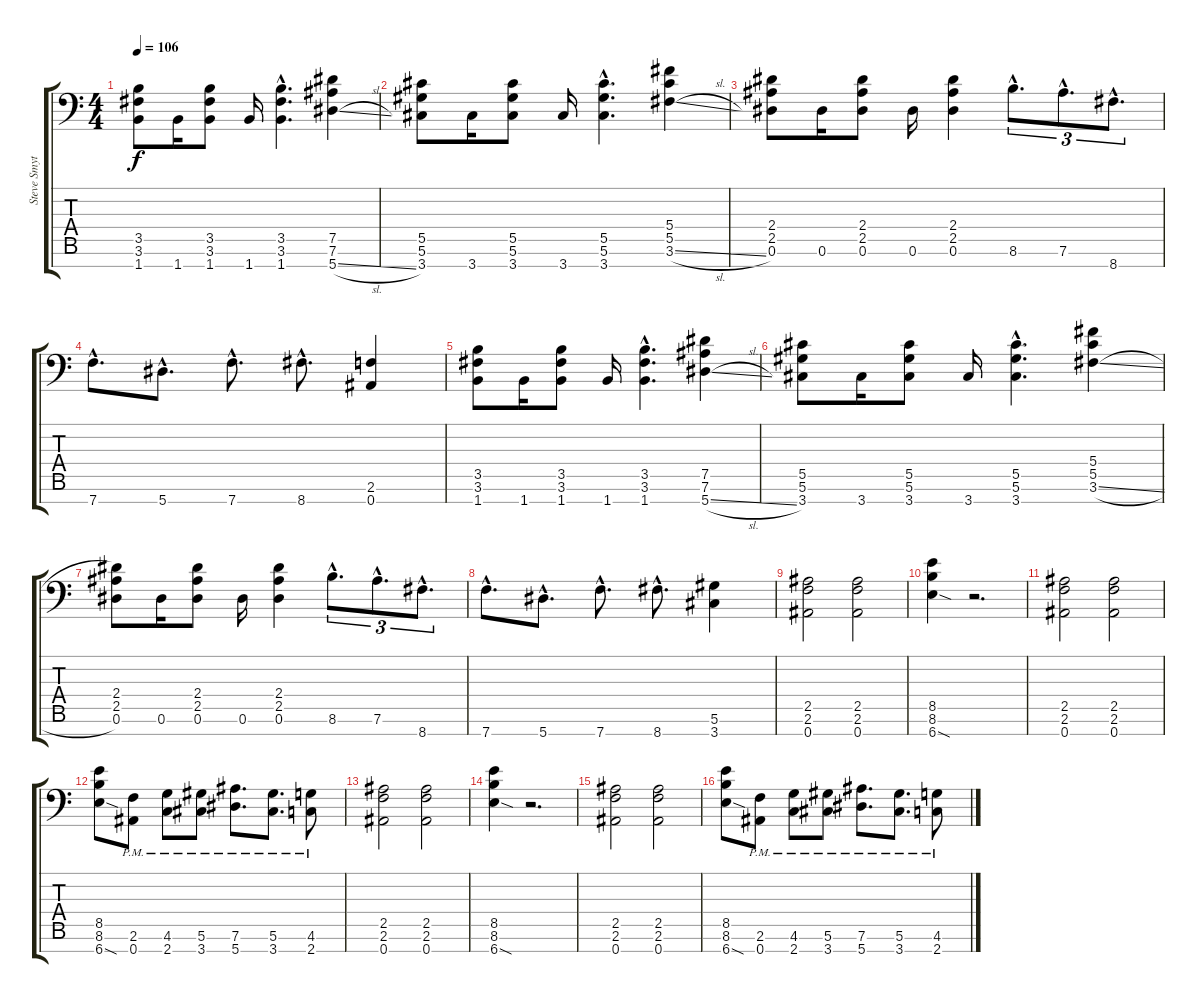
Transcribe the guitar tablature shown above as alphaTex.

\track ("Steve Smyth" "Steve Smyt") {instrument distortionguitar}
\staff {score tabs}
\tuning (Eb4 Bb3 Gb3 Db3 Ab2 Eb2 Bb1) {hide}
\ts (4 4)
\tempo 106
\clef f4
\ks c
(3.5 3.6 1.7).8{dy f} 1.7.16 (3.5 3.6 1.7).8 1.7.16 (3.5{hac} 3.6{hac} 1.7).4{d} (7.5 7.6 5.7{sl}).4 |
(5.5 5.6 3.7).8 3.7.16 (5.5 5.6 3.7).8 3.7.16 (5.5{hac} 5.6{hac} 3.7{hac}).4{d} (5.4 5.5 3.6{sl}).4 |
(2.4 2.5 0.6).8 0.6.16 (2.4 2.5 0.6).8 0.6.16 (2.4 2.5 0.6).4 8.6{hac}.8{d tu (3 2)} 7.6{hac}.8{d tu (3 2)} 8.7{hac}.8{d tu (3 2)} |
7.7{hac}.8{d} 5.7{hac}.8{d} 7.7{hac}.8{d} 8.7{hac}.8{d} (2.6 0.7).4 |
(3.5 3.6 1.7).8 1.7.16 (3.5 3.6 1.7).8 1.7.16 (3.5{hac} 3.6{hac} 1.7).4{d} (7.5 7.6 5.7{sl}).4 |
(5.5 5.6 3.7).8 3.7.16 (5.5 5.6 3.7).8 3.7.16 (5.5{hac} 5.6{hac} 3.7{hac}).4{d} (5.4 5.5 3.6{sl}).4 |
(2.4 2.5 0.6).8 0.6.16 (2.4 2.5 0.6).8 0.6.16 (2.4 2.5 0.6).4 8.6{hac}.8{d tu (3 2)} 7.6{hac}.8{d tu (3 2)} 8.7{hac}.8{d tu (3 2)} |
7.7{hac}.8{d} 5.7{hac}.8{d} 7.7{hac}.8{d} 8.7{hac}.8{d} (5.6 3.7).4 |
(2.5 2.6 0.7).2 (2.5 2.6 0.7).2 |
(8.5 8.6 6.7{sod}).4 r.2{d} |
(2.5 2.6 0.7).2 (2.5 2.6 0.7).2 |
(8.5 8.6 6.7{sod}).8 (2.6{pm} 0.7{pm}).8 (4.6{pm} 2.7{pm}).8 (5.6{pm} 3.7{pm}).8 (7.6{pm} 5.7{pm}).8{d} (5.6{pm} 3.7{pm}).8{d} (4.6{pm} 2.7{pm}).8 |
(2.5 2.6 0.7).2 (2.5 2.6 0.7).2 |
(8.5 8.6 6.7{sod}).4 r.2{d} |
(2.5 2.6 0.7).2 (2.5 2.6 0.7).2 |
(8.5 8.6 6.7{sod}).8 (2.6{pm} 0.7{pm}).8 (4.6{pm} 2.7{pm}).8 (5.6{pm} 3.7{pm}).8 (7.6{pm} 5.7{pm}).8{d} (5.6{pm} 3.7{pm}).8{d} (4.6{pm} 2.7{pm}).8
